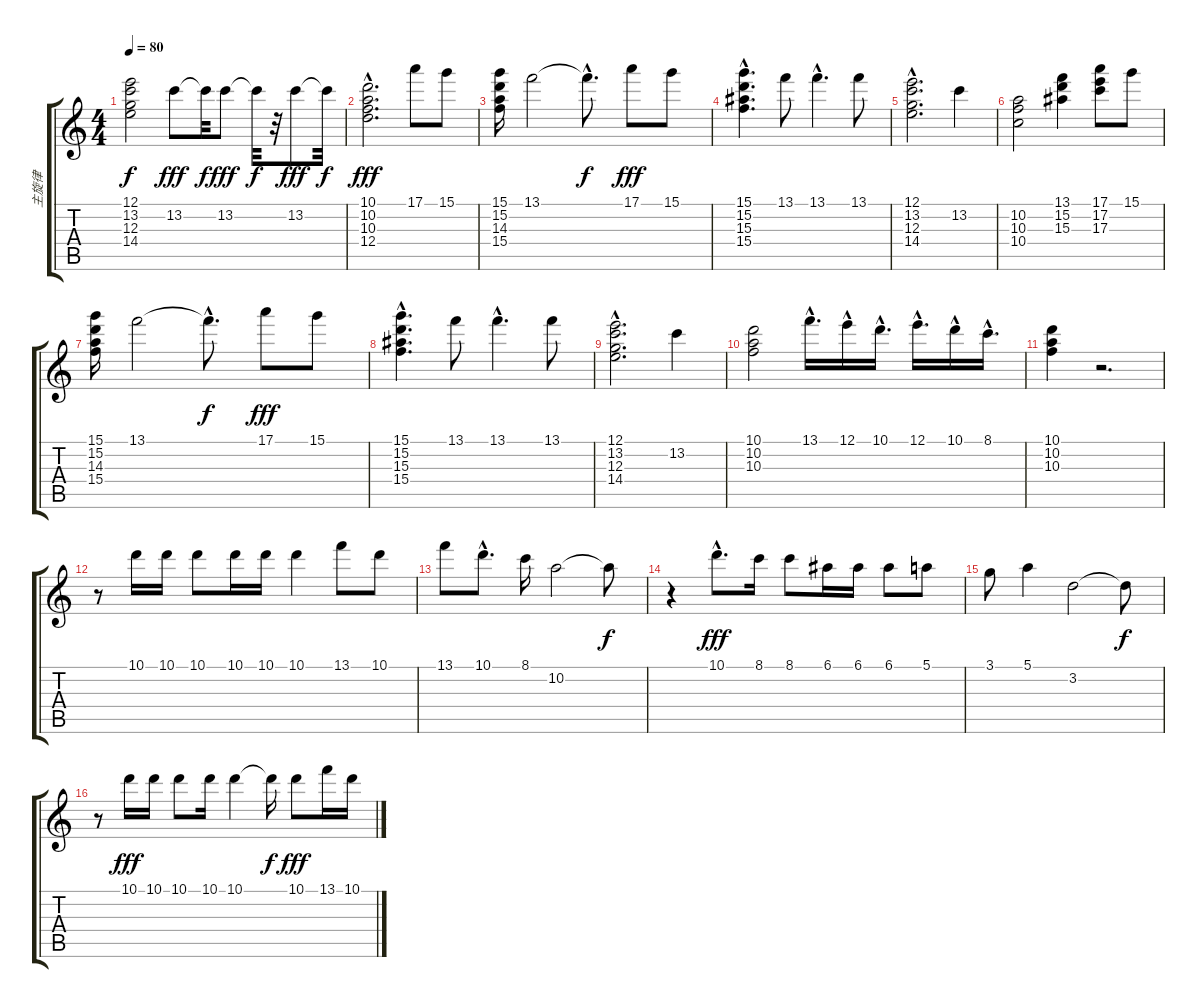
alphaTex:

\track ("主旋律" "主旋律") {instrument fretlessbass}
\staff {score tabs}
\tuning (E4 B3 G3 D3 A2 E2) {hide}
\ts (4 4)
\tempo 80
\clef g2
\ks c
(12.1{t} 13.2{t} 12.3{t} 14.4{t}).2{dy f} 13.2.8{dy fff} 13.2{t}.32{dy f} 13.2.8{dy fff} 13.2{t}.32{dy f} r.32 13.2.8{dy fff} 13.2{t}.32{dy f} |
(10.1{hac} 10.2{hac} 10.3{hac} 12.4{hac}).2{d dy fff} 17.1.8 15.1.8 |
(15.1 15.2 14.3 15.4).16 13.1.2 13.1{hac t}.8{d dy f} 17.1.8{dy fff} 15.1.8 |
(15.1{hac} 15.2{hac} 15.3{hac} 15.4{hac}).4{d} 13.1.8 13.1{hac}.4{d} 13.1.8 |
(12.1{hac} 13.2{hac} 12.3{hac} 14.4{hac}).2{d} 13.2.4 |
(10.2 10.3 10.4).2 (13.1 15.2 15.3).4 (17.1 17.2 17.3).8 15.1.8 |
(15.1 15.2 14.3 15.4).16 13.1.2 13.1{hac t}.8{d dy f} 17.1.8{dy fff} 15.1.8 |
(15.1{hac} 15.2{hac} 15.3{hac} 15.4{hac}).4{d} 13.1.8 13.1{hac}.4{d} 13.1.8 |
(12.1{hac} 13.2{hac} 12.3{hac} 14.4{hac}).2{d} 13.2.4 |
(10.1 10.2 10.3).2 13.1{hac}.16{d} 12.1{hac}.16 10.1{hac}.16{d} 12.1{hac}.16{d} 10.1{hac}.16 8.1{hac}.16{d} |
(10.1 10.2 10.3).4 r.2{d} |
r.8 10.1.16 10.1.16 10.1.8 10.1.16 10.1.16 10.1.4 13.1.8 10.1.8 |
13.1.8 10.1{hac}.8{d} 8.1.16 10.2.2 10.2{t}.8{dy f} |
r.4 10.1{hac}.8{d dy fff} 8.1.16 8.1.8 6.1.16 6.1.16 6.1.8 5.1.8 |
3.1.8 5.1.4 3.2.2 3.2{t}.8{dy f} |
r.8 10.1.16{dy fff} 10.1.16 10.1.8 10.1.16 10.1.4 10.1{t}.16{dy f} 10.1.8{dy fff} 13.1.16 10.1.16
